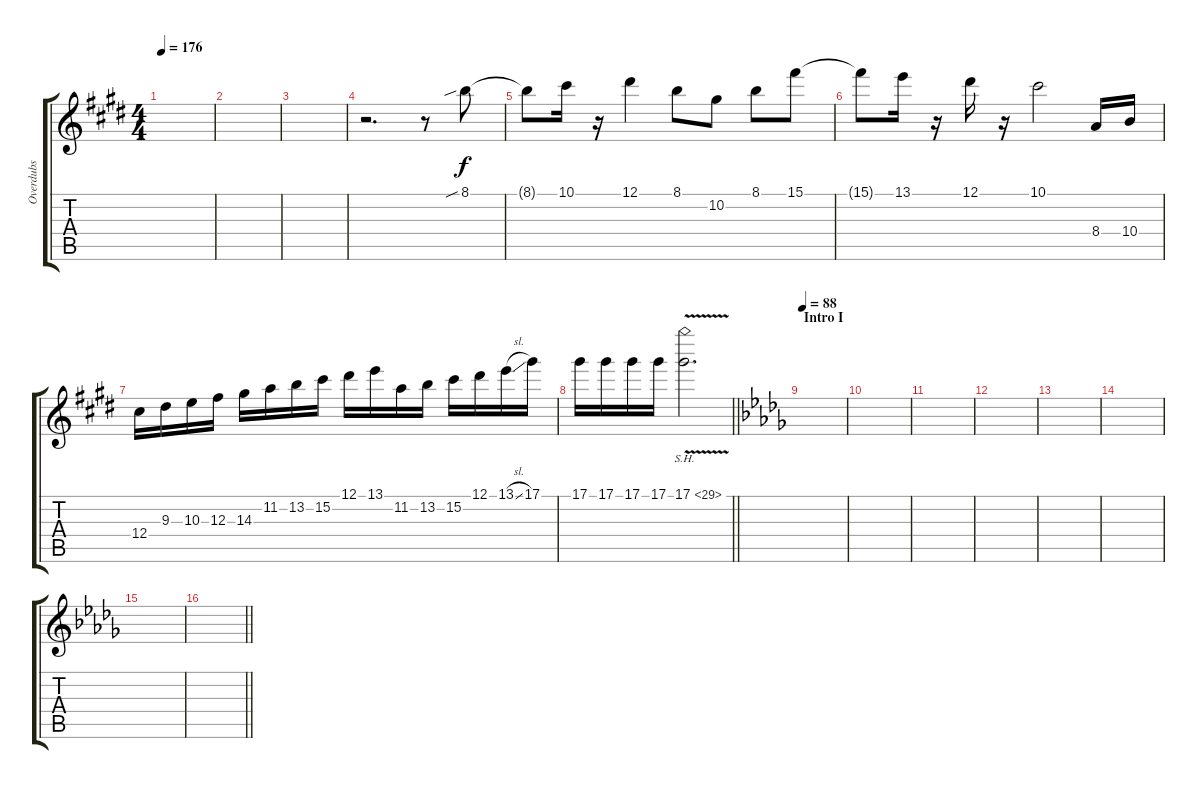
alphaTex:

\track ("Overdubs" "Overdubs") {instrument overdrivenguitar}
\staff {score tabs}
\tuning (Eb4 Bb3 Gb3 Db3 Ab2 Db2) {hide}
\ts (4 4)
\tempo 176
\clef g2
\ks c#minor
|
|
|
r.2{d} r.8 8.1{sib}.8 |
8.1{t}.8 10.1.16 r.16 12.1.4 8.1.8 10.2.8 8.1.8 15.1.8 |
15.1{t}.8 13.1.16 r.16 12.1.16 r.16 10.1.2 8.4.16 10.4.16 |
12.4.16 9.3.16 10.3.16 12.3.16 14.3.16 11.2.16 13.2.16 15.2.16 12.1.16 13.1.16 11.2.16 13.2.16 15.2.16 12.1.16 13.1{sl}.16 17.1.16 |
\barLineRight lightlight
17.1.16 17.1.16 17.1.16 17.1.16 17.1{sh 12 v}.2{d} |
\section ("" "Intro I")
\tempo 88
\ks bbminor
|
|
|
|
|
|
|
\barLineRight lightlight
